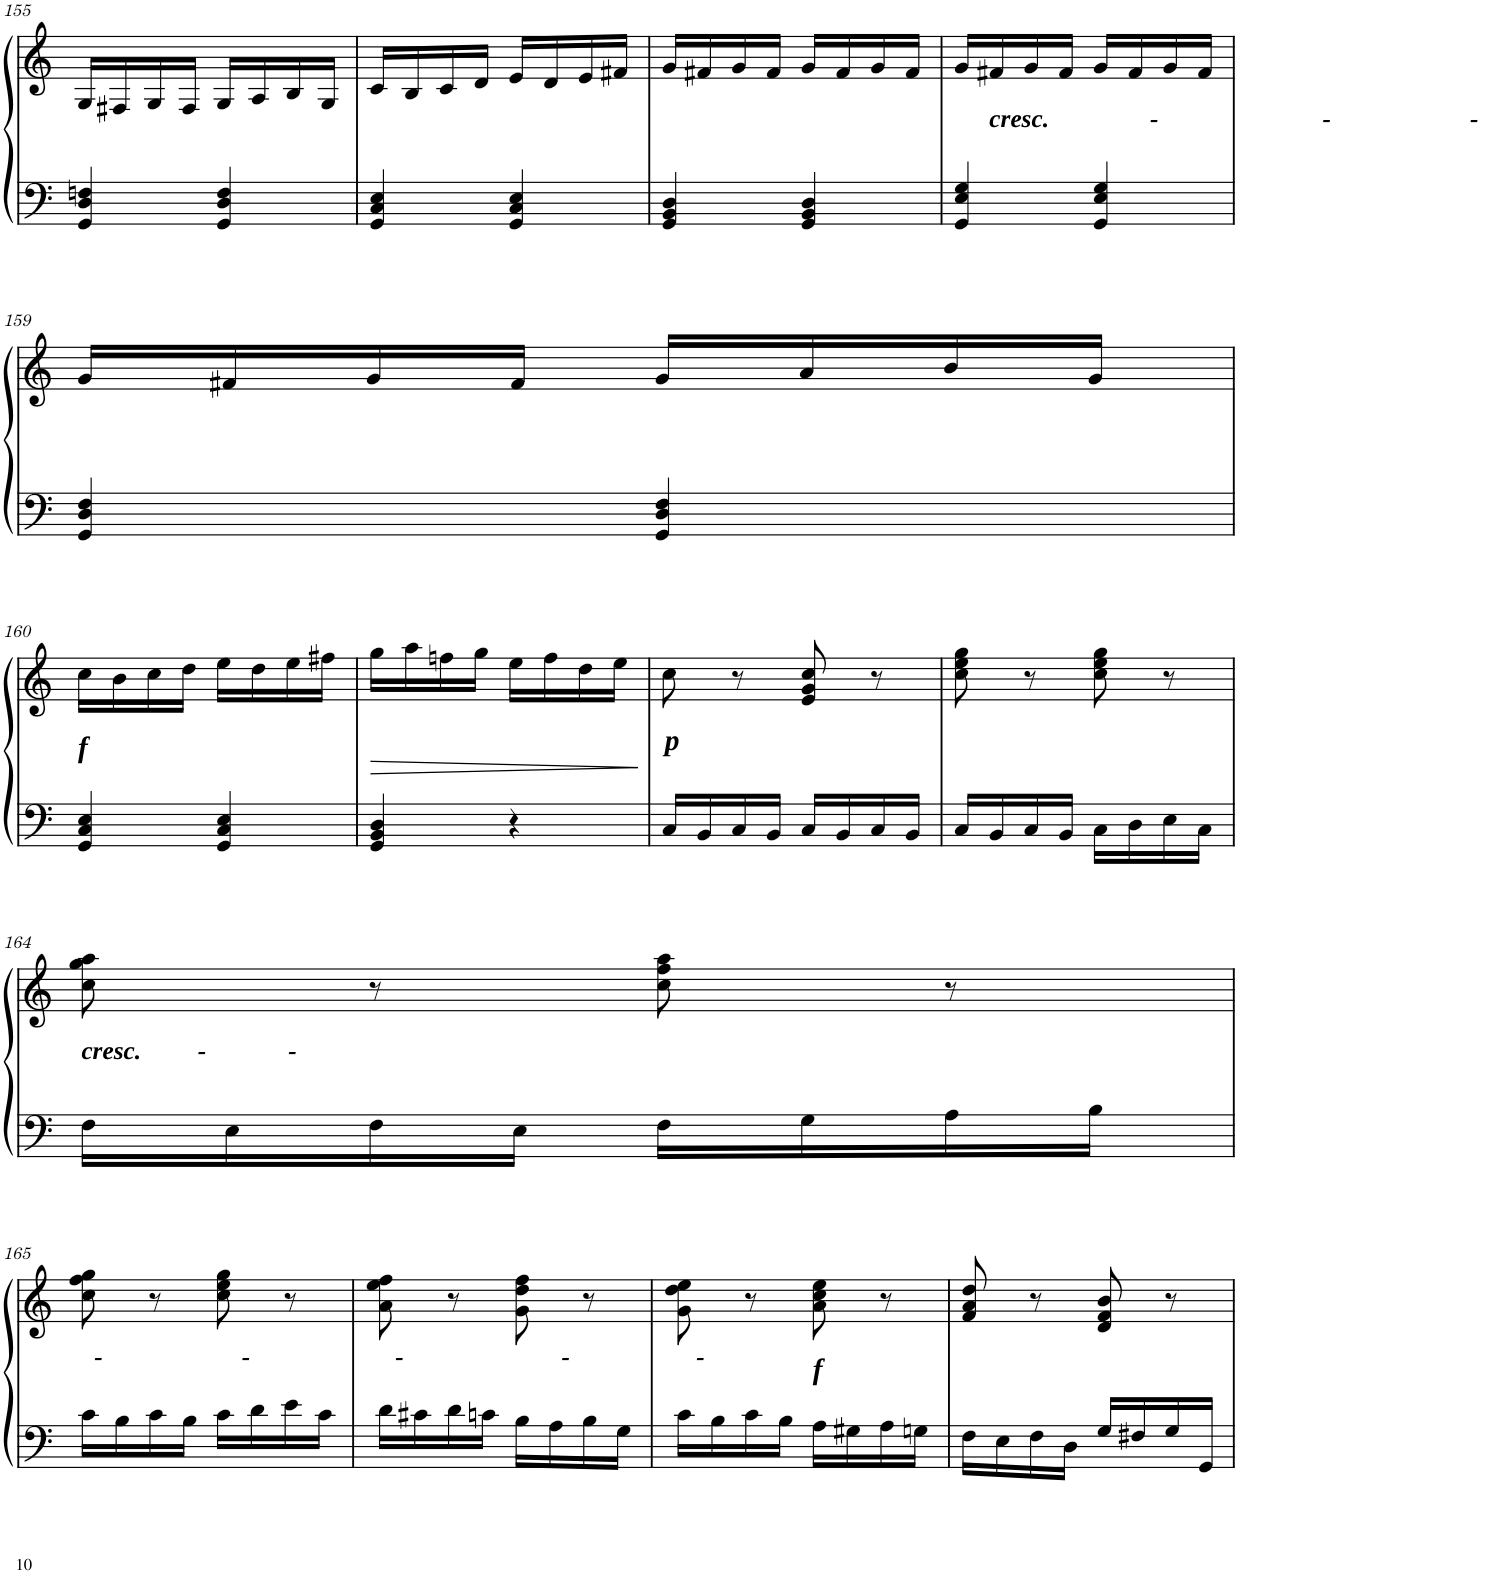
**kern	**dynam	**kern
*part2	*part2	*part1
*staff2	*staff2	*staff1
*I"Piano	*	*I"Piano
*I'Pno	*	*I'Pno
!!LO:PB:g=z
*clefF4	*	*clefG2
*k[]	*	*k[]
*M2/4	*	*M2/4
=155	=155	=155
4GG/ 4D/ 4Fn/	.	16G/LL
.	.	16F#X/
.	.	16G/
.	.	16F#/JJ
4GG/ 4D/ 4F/	.	16G/LL
.	.	16A/
.	.	16B/
.	.	16G/JJ
=156	=156	=156
4GG/ 4C/ 4E/	.	16c/LL
.	.	16B/
.	.	16c/
.	.	16d/JJ
4GG/ 4C/ 4E/	.	16e/LL
.	.	16d/
.	.	16e/
.	.	16f#X/JJ
=157	=157	=157
4GG/ 4BB/ 4D/	.	16g/LL
.	.	16f#X/
.	.	16g/
.	.	16f#/JJ
4GG/ 4BB/ 4D/	.	16g/LL
.	.	16f#/
.	.	16g/
.	.	16f#/JJ
=158	=158	=158
4GG/ 4E/ 4G/	.	16g/LL
!	!	!LO:TX:b:Bi:t=cresc.                -                          -                      -
.	.	16f#X/
.	.	16g/
.	.	16f#/JJ
4GG/ 4E/ 4G/	.	16g/LL
.	.	16f#/
.	.	16g/
.	.	16f#/JJ
!!LO:LB:g=z
=159	=159	=159
4GG/ 4D/ 4F/	.	16g/LL
.	.	16f#X/
.	.	16g/
.	.	16f#/JJ
4GG/ 4D/ 4F/	.	16g/LL
.	.	16a/
.	.	16b/
.	.	16g/JJ
!!LO:LB:g=z
=160	=160	=160
!	!	!LO:TX:b:Bi:t=f
4GG/ 4C/ 4E/	.	16cc\LL
.	.	16b\
.	.	16cc\
.	.	16dd\JJ
4GG/ 4C/ 4E/	.	16ee\LL
.	.	16dd\
.	.	16ee\
.	.	16ff#X\JJ
=161	=161	=161
!	!LO:HP:b	!
4GG/ 4BB/ 4D/	>	16gg\LL
.	.	16aa\
.	.	16ffn\
.	.	16gg\JJ
4r	.	16ee\LL
.	.	16ff\
.	.	16dd\
.	.	16ee\JJ
.	]	.
=162	=162	=162
!	!	!LO:TX:b:Bi:t=p
16C/LL	.	8cc\
16BB/	.	.
16C/	.	8r
16BB/JJ	.	.
16C/LL	.	8e/ 8g/ 8cc/
16BB/	.	.
16C/	.	8r
16BB/JJ	.	.
=163	=163	=163
16C/LL	.	8cc\ 8ee\ 8gg\
16BB/	.	.
16C/	.	8r
16BB/JJ	.	.
16C\LL	.	8cc\ 8ee\ 8gg\
16D\	.	.
16E\	.	8r
16C\JJ	.	.
!!LO:LB:g=z
=164	=164	=164
!	!	!LO:TX:b:Bi:t=cresc.         -             -
16F\LL	.	8cc\ 8gg\ 8aa\
16E\	.	.
16F\	.	8r
16E\JJ	.	.
16F\LL	.	8cc\ 8ff\ 8aa\
16G\	.	.
16A\	.	8r
16B\JJ	.	.
!!LO:LB:g=z
=165	=165	=165
!	!	!LO:TX:b:Bi:t=-                      -                       -                         -                    -
16c\LL	.	8cc\ 8ff\ 8gg\
16B\	.	.
16c\	.	8r
16B\JJ	.	.
16c\LL	.	8cc\ 8ee\ 8gg\
16d\	.	.
16e\	.	8r
16c\JJ	.	.
=166	=166	=166
16d\LL	.	8a\ 8ee\ 8ff\
16c#X\	.	.
16d\	.	8r
16cn\JJ	.	.
16B\LL	.	8g\ 8dd\ 8ff\
16A\	.	.
16B\	.	8r
16G\JJ	.	.
=167	=167	=167
16c\LL	.	8g\ 8dd\ 8ee\
16B\	.	.
16c\	.	8r
16B\JJ	.	.
!	!	!LO:TX:b:Bi:t=f
16A\LL	.	8a\ 8cc\ 8ee\
16G#X\	.	.
16A\	.	8r
16Gn\JJ	.	.
=168	=168	=168
16F\LL	.	8f/ 8a/ 8dd/
16E\	.	.
16F\	.	8r
16D\JJ	.	.
16G/LL	.	8d/ 8f/ 8b/
16F#X/	.	.
16G/	.	8r
16GG/JJ	.	.
=	=	=
*-	*-	*-
